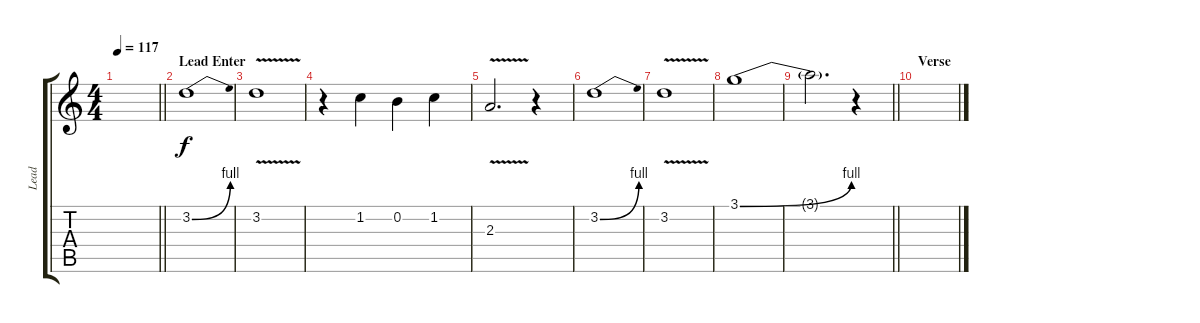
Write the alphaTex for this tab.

\track ("Lead" "Lead") {instrument overdrivenguitar}
\staff {score tabs}
\tuning (E4 B3 G3 D3 A2 E2) {hide}
\ts (4 4)
\tempo 117
\clef g2
\barLineRight lightlight
\ks c
|
\section ("" "Lead Enter")
3.2{be (bend 0 0 60 4)}.1 |
3.2{v}.1 |
r.4 1.2.4 0.2.4 1.2.4 |
2.3{v}.2{d} r.4 |
3.2{be (bend 0 0 60 4)}.1 |
3.2{v}.1 |
3.1{be (bend 0 0 60 4)}.1 |
\barLineRight lightlight
3.1{t}.2{d} r.4 |
\section ("" "Verse")
